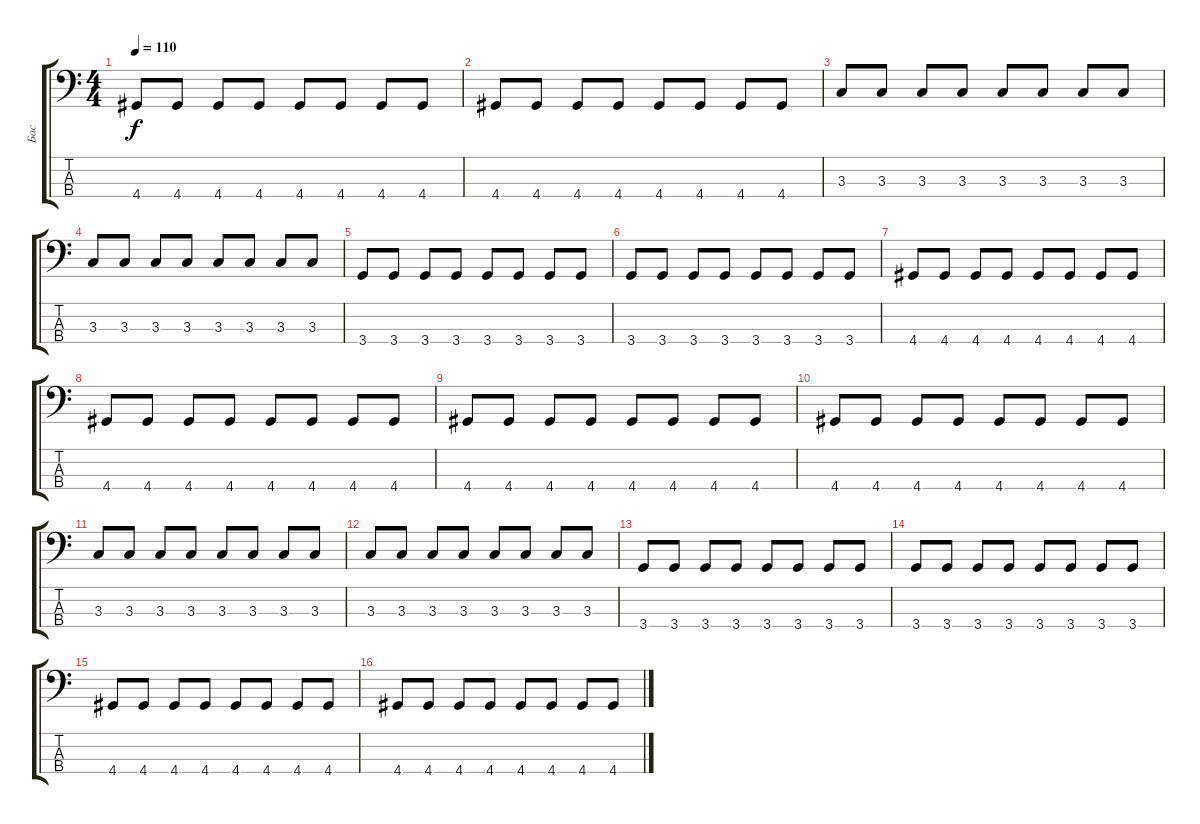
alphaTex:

\track ("Бас" "Бас") {instrument synthbass1}
\staff {score tabs}
\tuning (G2 D2 A1 E1) {hide}
\ts (4 4)
\tempo 110
\clef f4
\ks c
4.4.8{dy f} 4.4.8 4.4.8 4.4.8 4.4.8 4.4.8 4.4.8 4.4.8 |
4.4.8 4.4.8 4.4.8 4.4.8 4.4.8 4.4.8 4.4.8 4.4.8 |
3.3.8 3.3.8 3.3.8 3.3.8 3.3.8 3.3.8 3.3.8 3.3.8 |
3.3.8 3.3.8 3.3.8 3.3.8 3.3.8 3.3.8 3.3.8 3.3.8 |
3.4.8 3.4.8 3.4.8 3.4.8 3.4.8 3.4.8 3.4.8 3.4.8 |
3.4.8 3.4.8 3.4.8 3.4.8 3.4.8 3.4.8 3.4.8 3.4.8 |
4.4.8 4.4.8 4.4.8 4.4.8 4.4.8 4.4.8 4.4.8 4.4.8 |
4.4.8 4.4.8 4.4.8 4.4.8 4.4.8 4.4.8 4.4.8 4.4.8 |
4.4.8 4.4.8 4.4.8 4.4.8 4.4.8 4.4.8 4.4.8 4.4.8 |
4.4.8 4.4.8 4.4.8 4.4.8 4.4.8 4.4.8 4.4.8 4.4.8 |
3.3.8 3.3.8 3.3.8 3.3.8 3.3.8 3.3.8 3.3.8 3.3.8 |
3.3.8 3.3.8 3.3.8 3.3.8 3.3.8 3.3.8 3.3.8 3.3.8 |
3.4.8 3.4.8 3.4.8 3.4.8 3.4.8 3.4.8 3.4.8 3.4.8 |
3.4.8 3.4.8 3.4.8 3.4.8 3.4.8 3.4.8 3.4.8 3.4.8 |
4.4.8 4.4.8 4.4.8 4.4.8 4.4.8 4.4.8 4.4.8 4.4.8 |
4.4.8 4.4.8 4.4.8 4.4.8 4.4.8 4.4.8 4.4.8 4.4.8
